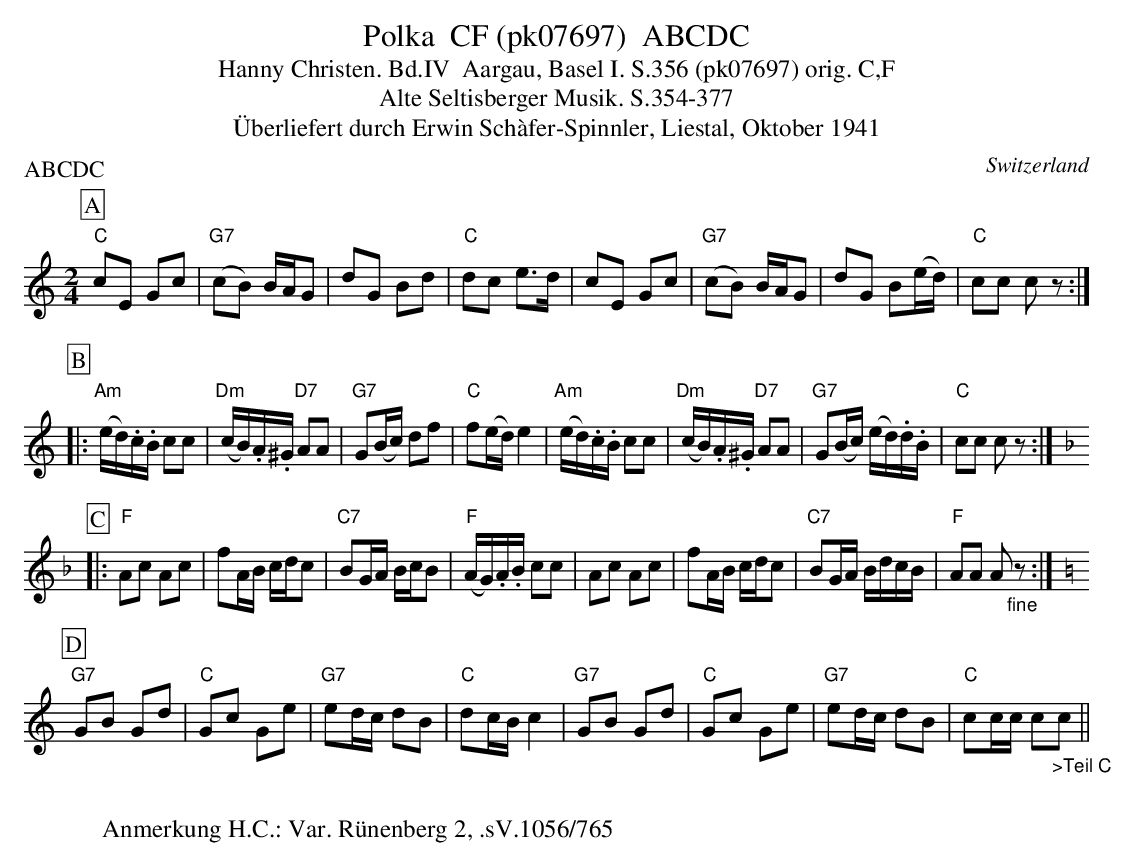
X:1
T:Polka  CF (pk07697)  ABCDC
T:Hanny Christen. Bd.IV  Aargau, Basel I. S.356 (pk07697) orig. C,F
T: Alte Seltisberger Musik. S.354-377
T:Überliefert durch Erwin Schàfer-Spinnler, Liestal, Oktober 1941
P:ABCDC
M:2/4
L:1/8
O:Switzerland
K:C major
[P:A] "C"cE Gc | ("G7"cB) B/A/G | dG Bd | "C"dc e>d | cE Gc | ("G7"cB) B/A/G | dG B(e/d/) | "C"cc cz :|
[P:B] |: ("Am"e/d/).c/.B/ cc | ("Dm"c/B/).A/.^G/ "D7"AA | "G7"G(B/c/) df | "C"f(e/d/)e2 | ("Am"e/d/).c/.B/ cc | ("Dm"c/B/).A/.^G/ "D7"AA | "G7"G(B/c/) (e/d/).d/.B/  | "C"cc cz  :| [K:F]
[P:C] |: "F"Ac Ac | fA/B/ c/d/c | "C7"BG/A/ B/c/B | ("F"A/G/).A/.B/ cc | Ac Ac | fA/B/ c/d/c | "C7"BG/A/ B/d/c/B/ | "F"AA A"_fine"z :| [K:C]
[P:D] "G7"GB Gd | "C"Gc Ge | "G7"ed/c/ dB | "C"dc/B/c2 | "G7"GB Gd | "C"Gc Ge | "G7"ed/c/ dB | "C"cc/c/ c"_>Teil C"c ||
W:
W:Anmerkung H.C.: Var. Rünenberg 2, .sV.1056/765
